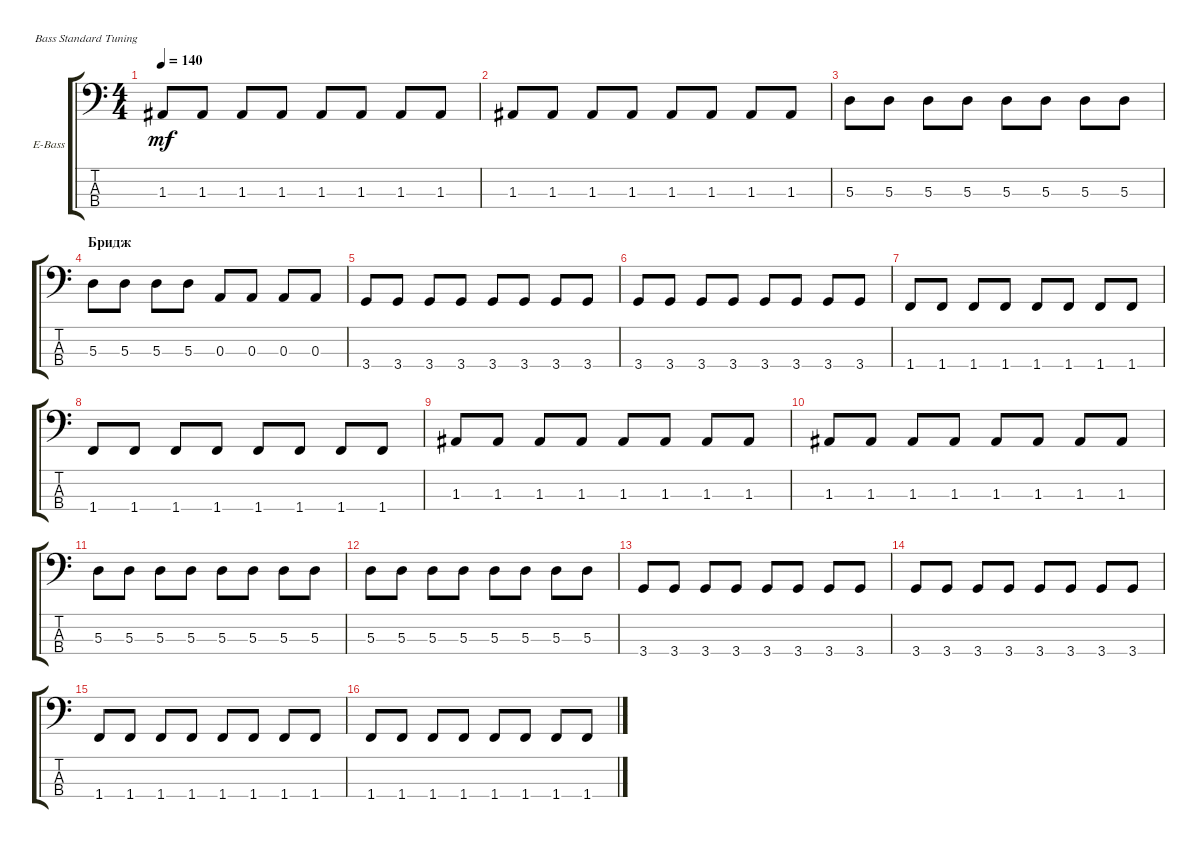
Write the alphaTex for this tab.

\defaultSystemsLayout 4
\bracketExtendMode groupsimilarinstruments
\firstSystemTrackNameOrientation horizontal
\otherSystemsTrackNameOrientation horizontal
\track ("Бас" "E-Bass") {instrument electricbassfinger}
\staff {score tabs}
\tuning (G2 D2 A1 E1)
\ts (4 4)
\tempo 140
\clef f4
\ks c
1.3.8{dy mf} 1.3.8 1.3.8 1.3.8 1.3.8 1.3.8 1.3.8 1.3.8 |
1.3.8 1.3.8 1.3.8 1.3.8 1.3.8 1.3.8 1.3.8 1.3.8 |
5.3.8 5.3.8 5.3.8 5.3.8 5.3.8 5.3.8 5.3.8 5.3.8 |
\section ("" "Бридж")
5.3.8 5.3.8 5.3.8 5.3.8 0.3.8 0.3.8 0.3.8 0.3.8 |
3.4.8 3.4.8 3.4.8 3.4.8 3.4.8 3.4.8 3.4.8 3.4.8 |
3.4.8 3.4.8 3.4.8 3.4.8 3.4.8 3.4.8 3.4.8 3.4.8 |
1.4.8 1.4.8 1.4.8 1.4.8 1.4.8 1.4.8 1.4.8 1.4.8 |
1.4.8 1.4.8 1.4.8 1.4.8 1.4.8 1.4.8 1.4.8 1.4.8 |
1.3.8 1.3.8 1.3.8 1.3.8 1.3.8 1.3.8 1.3.8 1.3.8 |
1.3.8 1.3.8 1.3.8 1.3.8 1.3.8 1.3.8 1.3.8 1.3.8 |
5.3.8 5.3.8 5.3.8 5.3.8 5.3.8 5.3.8 5.3.8 5.3.8 |
5.3.8 5.3.8 5.3.8 5.3.8 5.3.8 5.3.8 5.3.8 5.3.8 |
3.4.8 3.4.8 3.4.8 3.4.8 3.4.8 3.4.8 3.4.8 3.4.8 |
3.4.8 3.4.8 3.4.8 3.4.8 3.4.8 3.4.8 3.4.8 3.4.8 |
1.4.8 1.4.8 1.4.8 1.4.8 1.4.8 1.4.8 1.4.8 1.4.8 |
1.4.8 1.4.8 1.4.8 1.4.8 1.4.8 1.4.8 1.4.8 1.4.8
